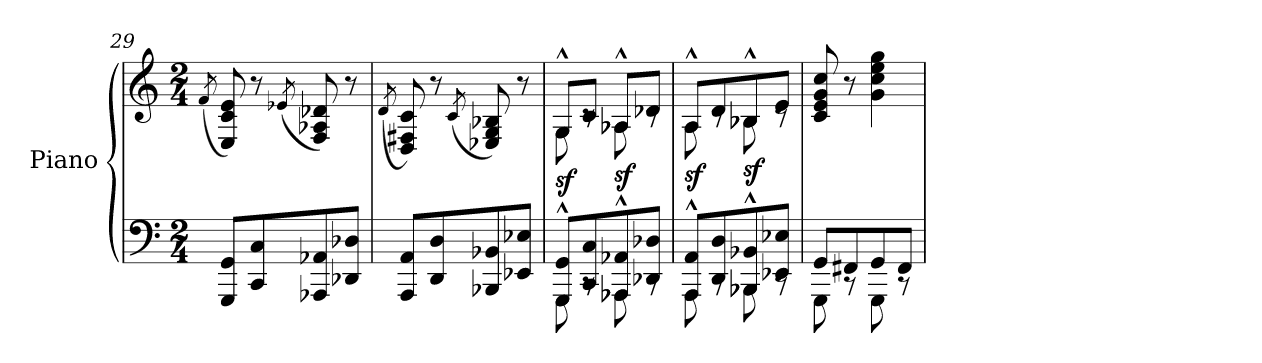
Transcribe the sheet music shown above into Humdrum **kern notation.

**kern	**kern	**dynam
*part1	*part1	*part1
*staff2	*staff1	*staff1/2
*I"Piano	*	*
*I'Pno.	*	*
*clefF4	*clefG2	*
*k[]	*k[]	*
*M2/4	*M2/4	*
=29	=29	=29
.	(>8qf/	.
8GGG/ 8GG/L	8E/ 8c/ 8e/)	.
8CC/ 8C/	8r	.
.	(>8qe-X/	.
8AAA-X/ 8AA-X/	8F/ 8A-X/ 8d-X/)	.
8DD-X/ 8D-X/J	8r	.
!!LO:PB:g=z
=30	=30	=30
.	(>8qd/	.
8AAA/ 8AA/L	8D/ 8F#X/ 8c/)	.
8DD/ 8D/	8r	.
.	(>8qc/	.
8BBB-X/ 8BB-X/	8E-X/ 8G/ 8B-X/)	.
8EE-X/ 8E-X/J	8r	.
=31	=31	=31
*^	*^	*
!	!	!	!	!LO:DY:b
8GGG/^^ 8GG/^^L	8GGG\	8G^^/L	8G\	sf
8CC/ 8C/	8rCC	8c/J	8rc	.
!	!	!	!	!LO:DY:b
8AAA-X/^^ 8AA-X/^^	8AAA-\	8A-X^^/L	8A-\	sf
8DD-X/ 8D-X/J	8rCC	8d-X/J	8rc	.
=32	=32	=32	=32	=32
!	!	!	!	!LO:DY:b
8AAA/^^ 8AA/^^L	8AAA\	8A^^/L	8A\	sf
8DD/ 8D/	8rCC	8d/	8rc	.
!	!	!	!	!LO:DY:b
8BBB-X/^^ 8BB-X/^^	8BBB-\	8B-X^^/	8B-\	sf
8EE-X/ 8E-X/J	8rCC	8e/J	8rc	.
*	*	*v	*v	*
=33	=33	=33	=33
8GG/L	8GGG\	8c/ 8e/ 8g/ 8cc/	.
8FF#X/	8rCC	8r	.
8GG/	8GGG\	4g\ 4cc\ 4ee\ 4gg\	.
8FF#/J	8rCC	.	.
*v	*v	*	*
=	=	=
*-	*-	*-
